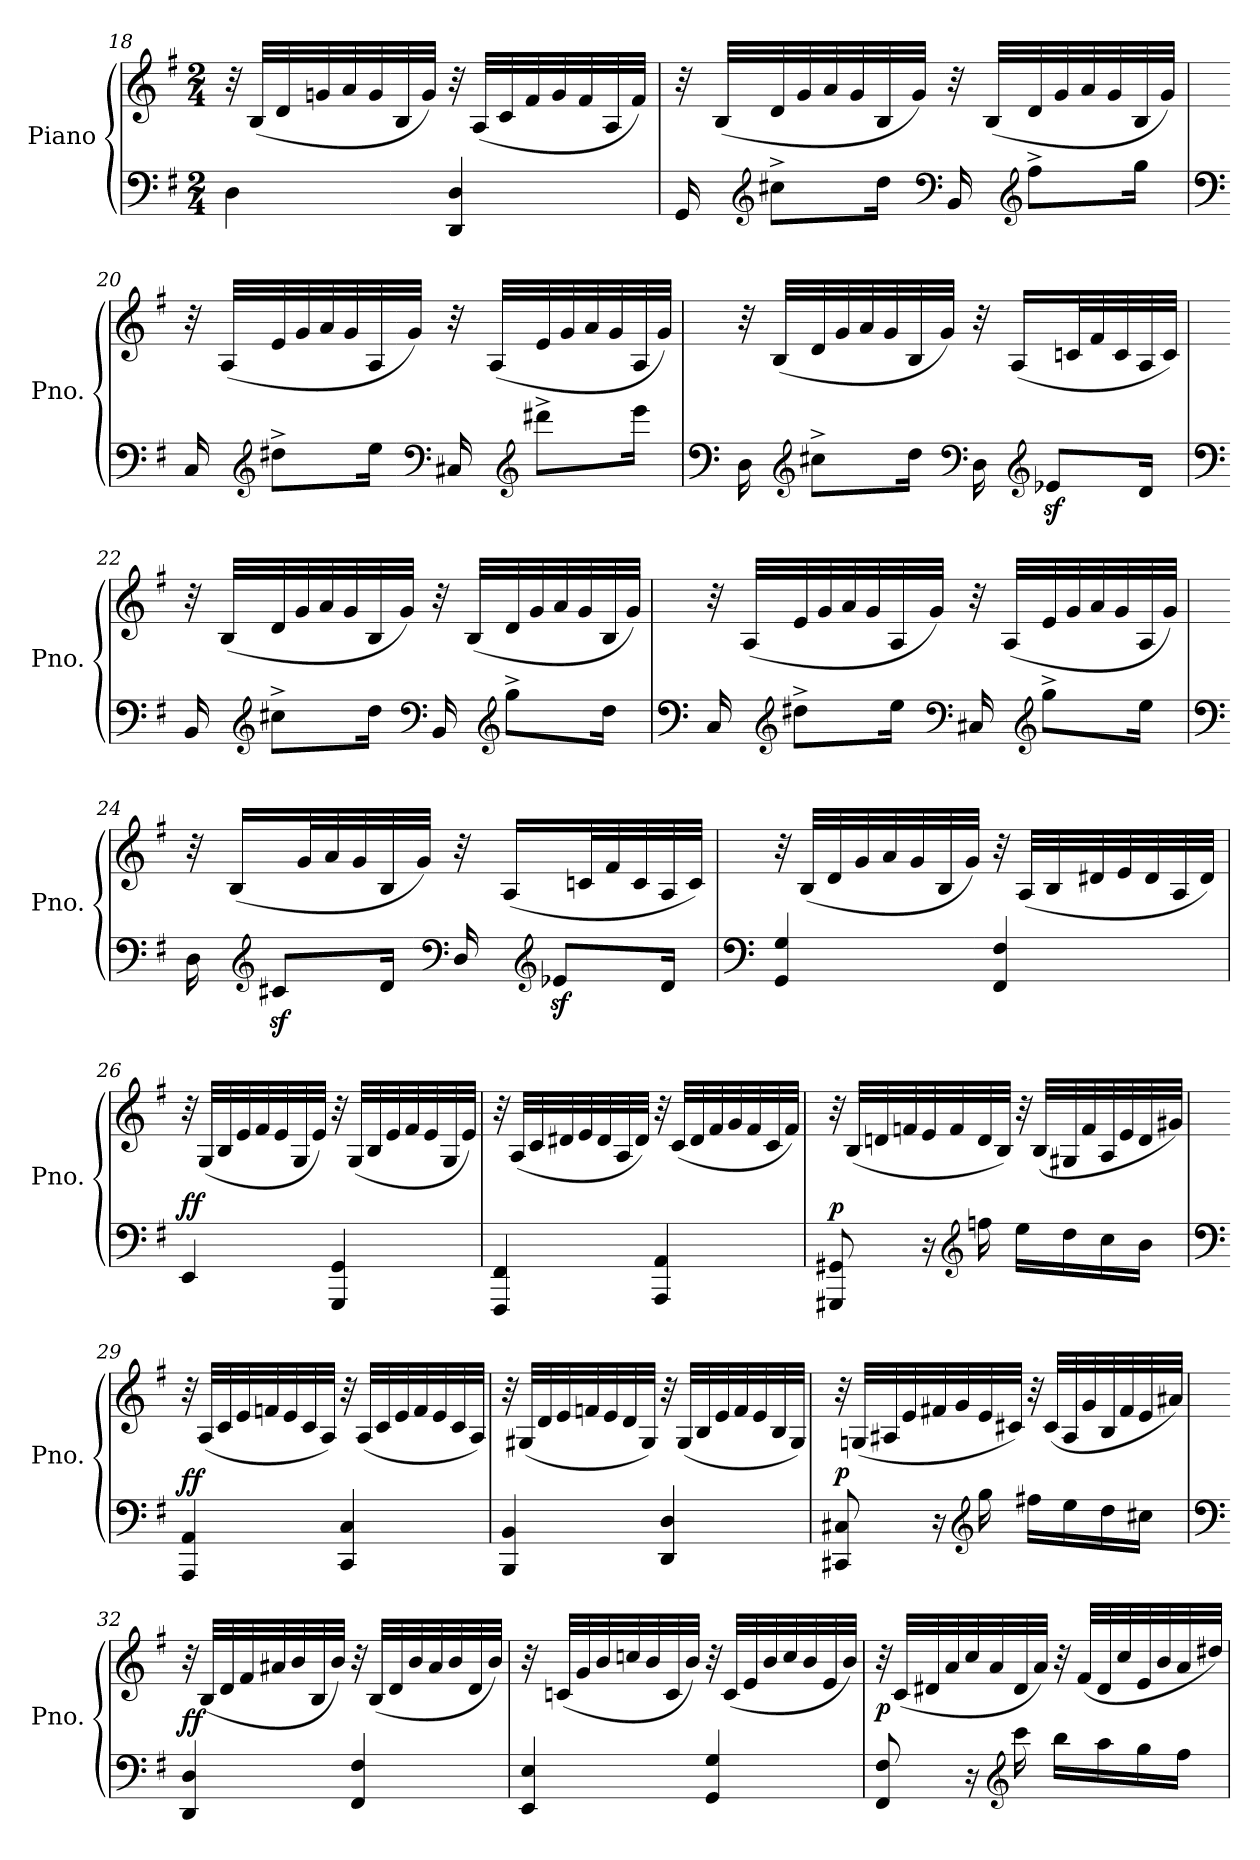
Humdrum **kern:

**kern	**kern	**dynam
*part1	*part1	*part1
*staff2	*staff1	*staff1/2
*I"Piano	*	*
*I'Pno.	*	*
!!LO:LB:g=z
*clefF4	*clefG2	*
*k[f#]	*k[f#]	*
*M2/4	*M2/4	*
=18	=18	=18
4D\	32r	.
.	(32B/LLL	.
.	32d/	.
.	32gn/	.
.	32a/	.
.	32g/	.
.	32B/	.
.	32g/JJJ)	.
4DD/ 4D/	32r	.
.	(32A/LLL	.
.	32c/	.
.	32f#/	.
.	32g/	.
.	32f#/	.
.	32A/	.
.	32f#/JJJ)	.
=19	=19	=19
16GG/	32r	.
.	(32B/LLL	.
*clefG2	*	*
8cc#X^\L	32d/	.
.	32g/	.
.	32a/	.
.	32g/	.
16dd\Jk	32B/	.
.	32g/JJJ)	.
*clefF4	*	*
16BB/	32r	.
.	(32B/LLL	.
*clefG2	*	*
8ff#^\L	32d/	.
.	32g/	.
.	32a/	.
.	32g/	.
16gg\Jk	32B/	.
.	32g/JJJ)	.
!!LO:LB:g=z
=20	=20	=20
*clefF4	*	*
16C/	32r	.
.	(32A/LLL	.
*clefG2	*	*
8dd#X^\L	32e/	.
.	32g/	.
.	32a/	.
.	32g/	.
16ee\Jk	32A/	.
.	32g/JJJ)	.
*clefF4	*	*
16C#X/	32r	.
.	(32A/LLL	.
*clefG2	*	*
8ddd#X^\L	32e/	.
.	32g/	.
.	32a/	.
.	32g/	.
16eee\Jk	32A/	.
.	32g/JJJ)	.
=21	=21	=21
*clefF4	*	*
16D\	32r	.
.	(32B/LLL	.
*clefG2	*	*
8cc#X^\L	32d/	.
.	32g/	.
.	32a/	.
.	32g/	.
16dd\Jk	32B/	.
.	32g/JJJ)	.
*clefF4	*	*
16D\	32r	.
.	(16A/LL	.
*clefG2	*	*
8e-Xz</L	.	.
.	32cn/L	.
.	32f#/	.
.	32c/	.
16d/Jk	32A/	.
.	32c/JJJ)	.
!!LO:LB:g=z
=22	=22	=22
*clefF4	*	*
16BB/	32r	.
.	(32B/LLL	.
*clefG2	*	*
8cc#X^\L	32d/	.
.	32g/	.
.	32a/	.
.	32g/	.
16dd\Jk	32B/	.
.	32g/JJJ)	.
*clefF4	*	*
16BB/	32r	.
.	(32B/LLL	.
*clefG2	*	*
8gg^\L	32d/	.
.	32g/	.
.	32a/	.
.	32g/	.
16dd\Jk	32B/	.
.	32g/JJJ)	.
=23	=23	=23
*clefF4	*	*
16C/	32r	.
.	(32A/LLL	.
*clefG2	*	*
8dd#X^\L	32e/	.
.	32g/	.
.	32a/	.
.	32g/	.
16ee\Jk	32A/	.
.	32g/JJJ)	.
*clefF4	*	*
16C#X/	32r	.
.	(32A/LLL	.
*clefG2	*	*
8gg^\L	32e/	.
.	32g/	.
.	32a/	.
.	32g/	.
16ee\Jk	32A/	.
.	32g/JJJ)	.
!!LO:LB:g=z
=24	=24	=24
*clefF4	*	*
16D\	32r	.
.	(16B/LL	.
*clefG2	*	*
8c#Xz</L	.	.
.	32g/L	.
.	32a/	.
.	32g/	.
16d/Jk	32B/	.
.	32g/JJJ)	.
*clefF4	*	*
16D/	32r	.
.	(16A/LL	.
*clefG2	*	*
8e-Xz</L	.	.
.	32cn/L	.
.	32f#/	.
.	32c/	.
16d/Jk	32A/	.
.	32c/JJJ)	.
=25	=25	=25
*clefF4	*	*
4GG/ 4G/	32r	.
.	(32B/LLL	.
.	32d/	.
.	32g/	.
.	32a/	.
.	32g/	.
.	32B/	.
.	32g/JJJ)	.
4FF#/ 4F#/	32r	.
.	(32A/LLL	.
.	32B/	.
.	32d#X/	.
.	32e/	.
.	32d#/	.
.	32A/	.
.	32d#/JJJ)	.
!!LO:LB:g=z
=26	=26	=26
!	!	!LO:DY:a=2
4EE/	32r	ff
.	(32G/LLL	.
.	32B/	.
.	32e/	.
.	32f#/	.
.	32e/	.
.	32G/	.
.	32e/JJJ)	.
4GGG/ 4GG/	32r	.
.	(32G/LLL	.
.	32B/	.
.	32e/	.
.	32f#/	.
.	32e/	.
.	32G/	.
.	32e/JJJ)	.
=27	=27	=27
4FFF#/ 4FF#/	32r	.
.	(32A/LLL	.
.	32c/	.
.	32d#X/	.
.	32e/	.
.	32d#/	.
.	32A/	.
.	32d#/JJJ)	.
4AAA/ 4AA/	32r	.
.	(32c/LLL	.
.	32d#/	.
.	32f#/	.
.	32g/	.
.	32f#/	.
.	32c/	.
.	32f#/JJJ)	.
!!LO:PB:g=z
=28	=28	=28
!	!	!LO:DY:a=2
8GGG#X/ 8GG#X/	32r	p
.	(32B/LLL	.
.	32dn/	.
.	32fn/	.
16r	32e/	.
.	32f/	.
*clefG2	*	*
16ffn\	32d/	.
.	32B/JJJ)	.
16ee\LL	32r	.
.	(32B/LLL	.
16dd\	32G#X/	.
.	32f/	.
16cc\	32A/	.
.	32e/	.
16b\JJ	32d/	.
.	32g#X/JJJ)	.
=29	=29	=29
*clefF4	*	*
!	!	!LO:DY:a=2
4AAA/ 4AA/	32r	ff
.	(32A/LLL	.
.	32c/	.
.	32e/	.
.	32fn/	.
.	32e/	.
.	32c/	.
.	32A/JJJ)	.
4CC/ 4C/	32r	.
.	(32A/LLL	.
.	32c/	.
.	32e/	.
.	32f/	.
.	32e/	.
.	32c/	.
.	32A/JJJ)	.
!!LO:LB:g=z
=30	=30	=30
4BBB/ 4BB/	32r	.
.	(32G#X/LLL	.
.	32d/	.
.	32e/	.
.	32fn/	.
.	32e/	.
.	32d/	.
.	32G#/JJJ)	.
4DD/ 4D/	32r	.
.	(32G#/LLL	.
.	32B/	.
.	32e/	.
.	32f/	.
.	32e/	.
.	32B/	.
.	32G#/JJJ)	.
=31	=31	=31
!	!	!LO:DY:a=2
8CC#X/ 8C#X/	32r	p
.	(32Gn/LLL	.
.	32A#X/	.
.	32e/	.
16r	32f#X/	.
.	32g/	.
*clefG2	*	*
16gg\	32e/	.
.	32c#X/JJJ)	.
16ff#X\LL	32r	.
.	(32c#/LLL	.
16ee\	32A#/	.
.	32g/	.
16dd\	32B/	.
.	32f#/	.
16cc#X\JJ	32e/	.
.	32a#X/JJJ)	.
!!LO:LB:g=z
=32	=32	=32
*clefF4	*	*
!	!	!LO:DY:b
4DD/ 4D/	32r	ff
.	(32B/LLL	.
.	32d/	.
.	32f#/	.
.	32a#X/	.
.	32b/	.
.	32B/	.
.	32b/JJJ)	.
4FF#/ 4F#/	32r	.
.	(32B/LLL	.
.	32d/	.
.	32b/	.
.	32a#/	.
.	32b/	.
.	32d/	.
.	32b/JJJ)	.
=33	=33	=33
4EE/ 4E/	32r	.
.	(32cn/LLL	.
.	32g/	.
.	32b/	.
.	32ccn/	.
.	32b/	.
.	32c/	.
.	32b/JJJ)	.
4GG/ 4G/	32r	.
.	(32c/LLL	.
.	32e/	.
.	32b/	.
.	32cc/	.
.	32b/	.
.	32e/	.
.	32b/JJJ)	.
!!LO:LB:g=z
=34	=34	=34
!	!	!LO:DY:b
8FF#/ 8F#/	32r	p
.	(32c/LLL	.
.	32d#X/	.
.	32a/	.
16r	32cc/	.
.	32a/	.
*clefG2	*	*
16ccc\	32d#/	.
.	32a/JJJ)	.
16bb\LL	32r	.
.	(32f#/LLL	.
16aa\	32d#/	.
.	32cc/	.
16gg\	32e/	.
.	32b/	.
16ff#\JJ	32a/	.
.	32dd#X/JJJ)	.
=	=	=
*-	*-	*-
